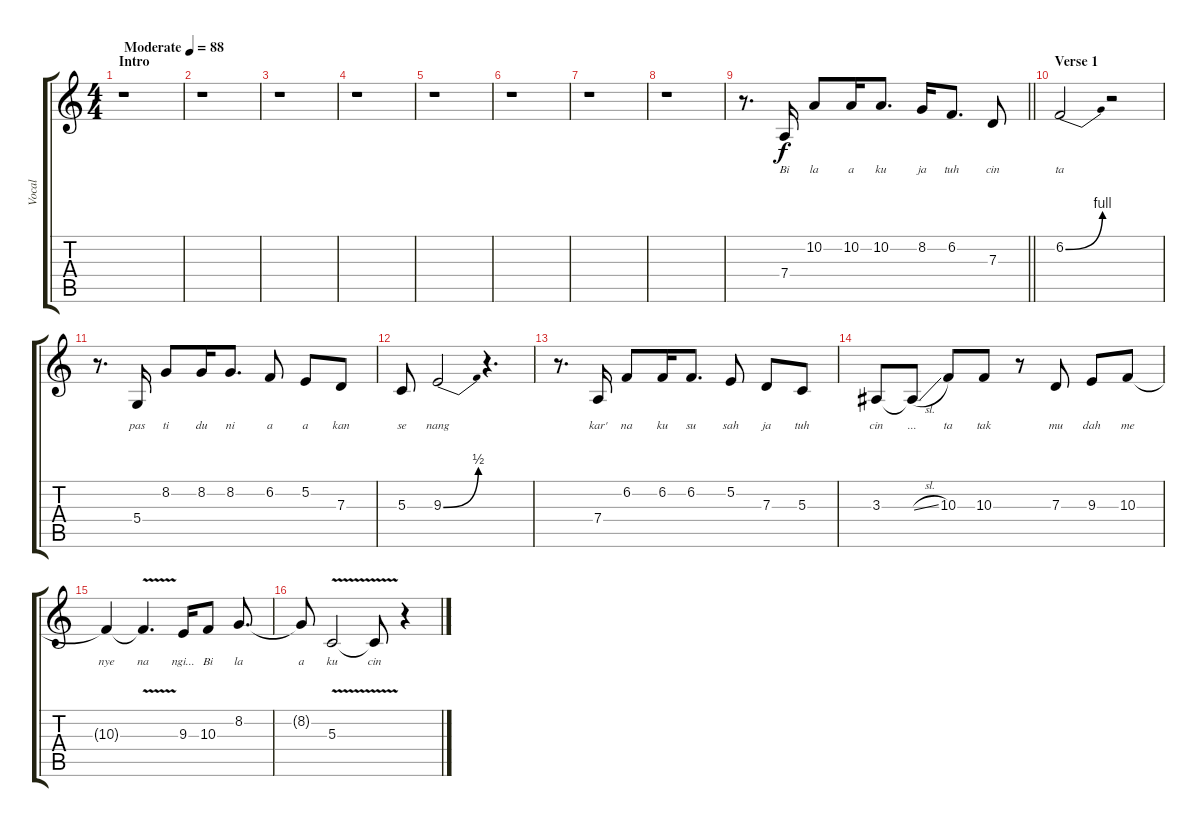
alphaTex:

\track ("Vocal" "Vocal") {instrument oboe}
\staff {score tabs}
\tuning (E4 B3 G3 D3 A2 E2) {hide}
\ts (4 4)
\section ("" "Intro")
\tempo (88 "Moderate")
\clef g2
\ks c
r.1{dy f instrument oboe} |
r.1 |
r.1 |
r.1 |
r.1 |
r.1 |
r.1 |
r.1 |
\barLineRight lightlight
r.8{d} 7.4.16{lyrics (0 "Bi") lyrics (1 "") lyrics (2 "") lyrics (3 "") lyrics (4 "")} 10.2.8{lyrics (0 "la") lyrics (1 "") lyrics (2 "") lyrics (3 "") lyrics (4 "")} 10.2.16{lyrics (0 "a") lyrics (1 "") lyrics (2 "") lyrics (3 "") lyrics (4 "")} 10.2.8{d lyrics (0 "ku") lyrics (1 "") lyrics (2 "") lyrics (3 "") lyrics (4 "")} 8.2.16{lyrics (0 "ja") lyrics (1 "") lyrics (2 "") lyrics (3 "") lyrics (4 "")} 6.2.8{d lyrics (0 "tuh") lyrics (1 "") lyrics (2 "") lyrics (3 "") lyrics (4 "")} 7.3.8{lyrics (0 "cin") lyrics (1 "") lyrics (2 "") lyrics (3 "") lyrics (4 "")} |
\section ("" "Verse 1")
6.2{be (bend 0 0 60 4)}.2{lyrics (0 "ta") lyrics (1 "") lyrics (2 "") lyrics (3 "") lyrics (4 "")} r.2 |
r.8{d} 5.4.16{lyrics (0 "pas") lyrics (1 "") lyrics (2 "") lyrics (3 "") lyrics (4 "")} 8.2.8{lyrics (0 "ti") lyrics (1 "") lyrics (2 "") lyrics (3 "") lyrics (4 "")} 8.2.16{lyrics (0 "du") lyrics (1 "") lyrics (2 "") lyrics (3 "") lyrics (4 "")} 8.2.8{d lyrics (0 "ni") lyrics (1 "") lyrics (2 "") lyrics (3 "") lyrics (4 "")} 6.2.8{lyrics (0 "a") lyrics (1 "") lyrics (2 "") lyrics (3 "") lyrics (4 "")} 5.2.8{lyrics (0 "a") lyrics (1 "") lyrics (2 "") lyrics (3 "") lyrics (4 "")} 7.3.8{lyrics (0 "kan") lyrics (1 "") lyrics (2 "") lyrics (3 "") lyrics (4 "")} |
5.3.8{lyrics (0 "se") lyrics (1 "") lyrics (2 "") lyrics (3 "") lyrics (4 "")} 9.3{be (bend 0 0 60 2)}.2{lyrics (0 "nang") lyrics (1 "") lyrics (2 "") lyrics (3 "") lyrics (4 "")} r.4{d} |
r.8{d} 7.4.16{lyrics (0 "kar'") lyrics (1 "") lyrics (2 "") lyrics (3 "") lyrics (4 "")} 6.2.8{lyrics (0 "na") lyrics (1 "") lyrics (2 "") lyrics (3 "") lyrics (4 "")} 6.2.16{lyrics (0 "ku") lyrics (1 "") lyrics (2 "") lyrics (3 "") lyrics (4 "")} 6.2.8{d lyrics (0 "su") lyrics (1 "") lyrics (2 "") lyrics (3 "") lyrics (4 "")} 5.2.8{lyrics (0 "sah") lyrics (1 "") lyrics (2 "") lyrics (3 "") lyrics (4 "")} 7.3.8{lyrics (0 "ja") lyrics (1 "") lyrics (2 "") lyrics (3 "") lyrics (4 "")} 5.3.8{lyrics (0 "tuh") lyrics (1 "") lyrics (2 "") lyrics (3 "") lyrics (4 "")} |
3.3.8{lyrics (0 "cin") lyrics (1 "") lyrics (2 "") lyrics (3 "") lyrics (4 "")} 3.3{sl t}.8{lyrics (0 "...") lyrics (1 "") lyrics (2 "") lyrics (3 "") lyrics (4 "")} 10.3.8{lyrics (0 "ta") lyrics (1 "") lyrics (2 "") lyrics (3 "") lyrics (4 "")} 10.3.8{lyrics (0 "tak") lyrics (1 "") lyrics (2 "") lyrics (3 "") lyrics (4 "")} r.8 7.3.8{lyrics (0 "mu") lyrics (1 "") lyrics (2 "") lyrics (3 "") lyrics (4 "")} 9.3.8{lyrics (0 "dah") lyrics (1 "") lyrics (2 "") lyrics (3 "") lyrics (4 "")} 10.3.8{lyrics (0 "me") lyrics (1 "") lyrics (2 "") lyrics (3 "") lyrics (4 "")} |
10.3{t}.4{lyrics (0 "nye") lyrics (1 "") lyrics (2 "") lyrics (3 "") lyrics (4 "")} 10.3{v t}.4{d lyrics (0 "na") lyrics (1 "") lyrics (2 "") lyrics (3 "") lyrics (4 "")} 9.3.16{lyrics (0 "ngi...") lyrics (1 "") lyrics (2 "") lyrics (3 "") lyrics (4 "")} 10.3.8{lyrics (0 "Bi") lyrics (1 "") lyrics (2 "") lyrics (3 "") lyrics (4 "")} 8.2.8{d lyrics (0 "la") lyrics (1 "") lyrics (2 "") lyrics (3 "") lyrics (4 "")} |
8.2{t}.8{lyrics (0 "a") lyrics (1 "") lyrics (2 "") lyrics (3 "") lyrics (4 "")} 5.3{v}.2{lyrics (0 "ku") lyrics (1 "") lyrics (2 "") lyrics (3 "") lyrics (4 "")} 5.3{t}.8{lyrics (0 "cin") lyrics (1 "") lyrics (2 "") lyrics (3 "") lyrics (4 "")} r.4
